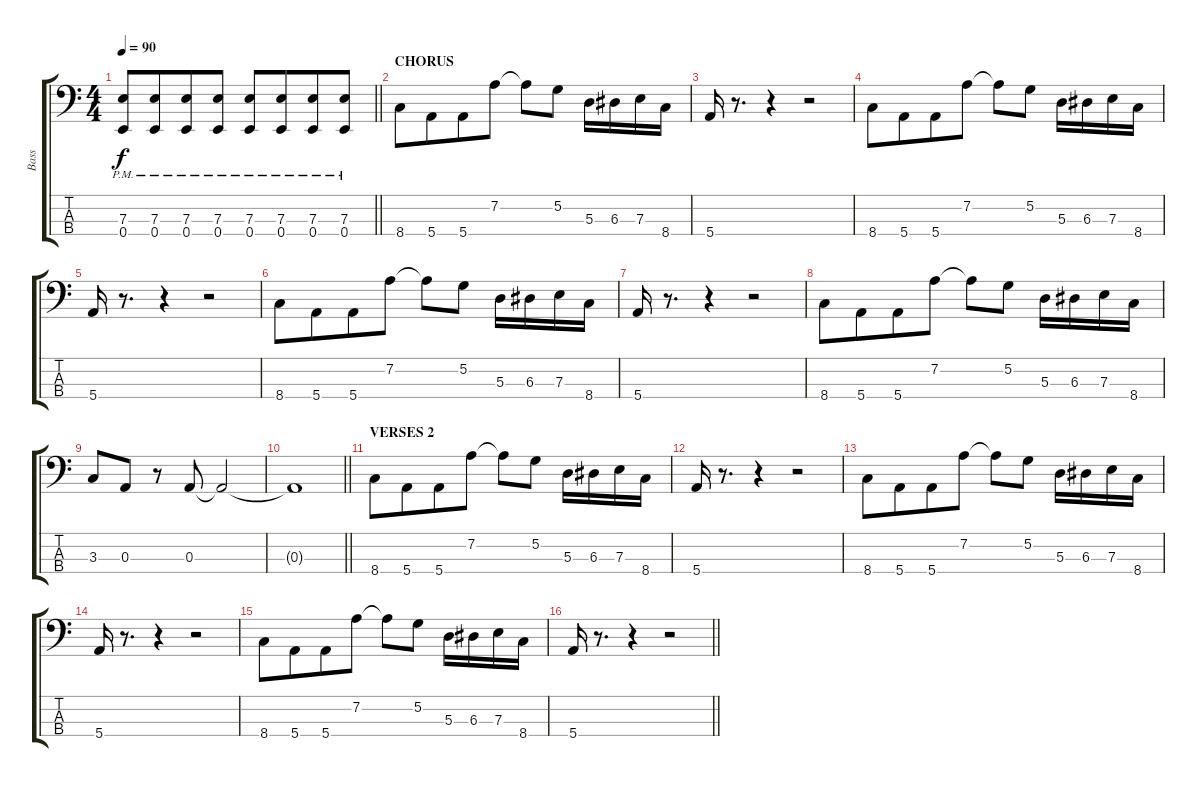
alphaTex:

\track ("Bass" "Bass") {instrument electricbasspick}
\staff {score tabs}
\tuning (G2 D2 A1 E1) {hide}
\ts (4 4)
\tempo 90
\clef f4
\barLineRight lightlight
\ks c
(7.3{pm} 0.4{pm}).8{dy f} (7.3{pm} 0.4{pm}).8{beam merge} (7.3{pm} 0.4{pm}).8 (7.3{pm} 0.4{pm}).8 (7.3{pm} 0.4{pm}).8 (7.3{pm} 0.4{pm}).8{beam merge} (7.3{pm} 0.4{pm}).8 (7.3{pm} 0.4{pm}).8 |
\section ("" "CHORUS")
8.4.8 5.4.8{beam merge} 5.4.8 7.2.8 7.2{t}.8 5.2.8 5.3.16 6.3.16 7.3.16 8.4.16 |
5.4.16 r.8{d} r.4 r.2 |
8.4.8 5.4.8{beam merge} 5.4.8 7.2.8 7.2{t}.8 5.2.8 5.3.16 6.3.16 7.3.16 8.4.16 |
5.4.16 r.8{d} r.4 r.2 |
8.4.8 5.4.8{beam merge} 5.4.8 7.2.8 7.2{t}.8 5.2.8 5.3.16 6.3.16 7.3.16 8.4.16 |
5.4.16 r.8{d} r.4 r.2 |
8.4.8 5.4.8{beam merge} 5.4.8 7.2.8 7.2{t}.8 5.2.8 5.3.16 6.3.16 7.3.16 8.4.16 |
3.3.8 0.3.8 r.8 0.3.8 0.3{t}.2 |
\barLineRight lightlight
0.3{t}.1 |
\section ("" "VERSES 2")
8.4.8 5.4.8{beam merge} 5.4.8 7.2.8 7.2{t}.8 5.2.8 5.3.16 6.3.16 7.3.16 8.4.16 |
5.4.16 r.8{d} r.4 r.2 |
8.4.8 5.4.8{beam merge} 5.4.8 7.2.8 7.2{t}.8 5.2.8 5.3.16 6.3.16 7.3.16 8.4.16 |
5.4.16 r.8{d} r.4 r.2 |
8.4.8 5.4.8{beam merge} 5.4.8 7.2.8 7.2{t}.8 5.2.8 5.3.16 6.3.16 7.3.16 8.4.16 |
\barLineRight lightlight
5.4.16 r.8{d} r.4 r.2
